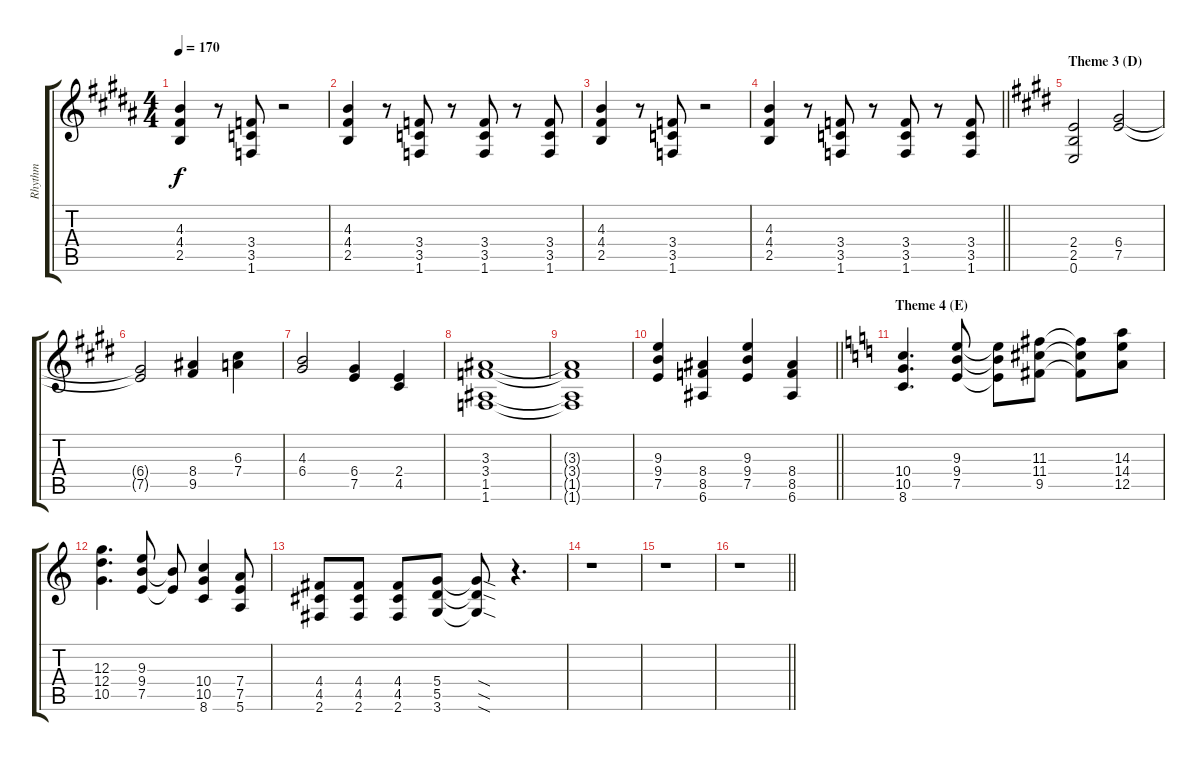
\track ("Rhythm" "Rhythm") {instrument overdrivenguitar}
\staff {score tabs}
\tuning (E4 B3 G3 D3 A2 E2) {hide}
\ts (4 4)
\tempo 170
\clef g2
\ks b
(4.3 4.4 2.5).4{dy f} r.8 (3.4 3.5 1.6).8 r.2 |
(4.3 4.4 2.5).4 r.8 (3.4 3.5 1.6).8 r.8 (3.4 3.5 1.6).8 r.8 (3.4 3.5 1.6).8 |
(4.3 4.4 2.5).4 r.8 (3.4 3.5 1.6).8 r.2 |
\barLineRight lightlight
(4.3 4.4 2.5).4 r.8 (3.4 3.5 1.6).8 r.8 (3.4 3.5 1.6).8 r.8 (3.4 3.5 1.6).8 |
\section ("" "Theme 3 (D)")
\ks e
(2.4 2.5 0.6).2 (6.4 7.5).2 |
(6.4{t} 7.5{t}).2 (8.4 9.5).4 (6.3 7.4).4 |
(4.3 6.4).2 (6.4 7.5).4 (2.4 4.5).4 |
(3.3 3.4 1.5 1.6).1 |
(3.3{t} 3.4{t} 1.5{t} 1.6{t}).1 |
\barLineRight lightlight
(9.3 9.4 7.5).4 (8.4 8.5 6.6).4 (9.3 9.4 7.5).4 (8.4 8.5 6.6).4 |
\section ("" "Theme 4 (E)")
\ks c
(10.4 10.5 8.6).4{d} (9.3 9.4 7.5).8 (9.3{t} 9.4{t} 7.5{t}).8 (11.3 11.4 9.5).8 (11.3{t} 11.4{t} 9.5{t}).8 (14.3 14.4 12.5).8 |
(12.3 12.4 10.5).4{d} (9.3 9.4 7.5).8 (9.4{t} 7.5{t}).8 (10.4 10.5 8.6).4 (7.4 7.5 5.6).8 |
(4.4 4.5 2.6).8 (4.4 4.5 2.6).8 (4.4 4.5 2.6).8 (5.4 5.5 3.6).8 (5.4{sod t} 5.5{sod t} 3.6{sod t}).8 r.4{d} |
r.1 |
r.1 |
\barLineRight lightlight
r.1
